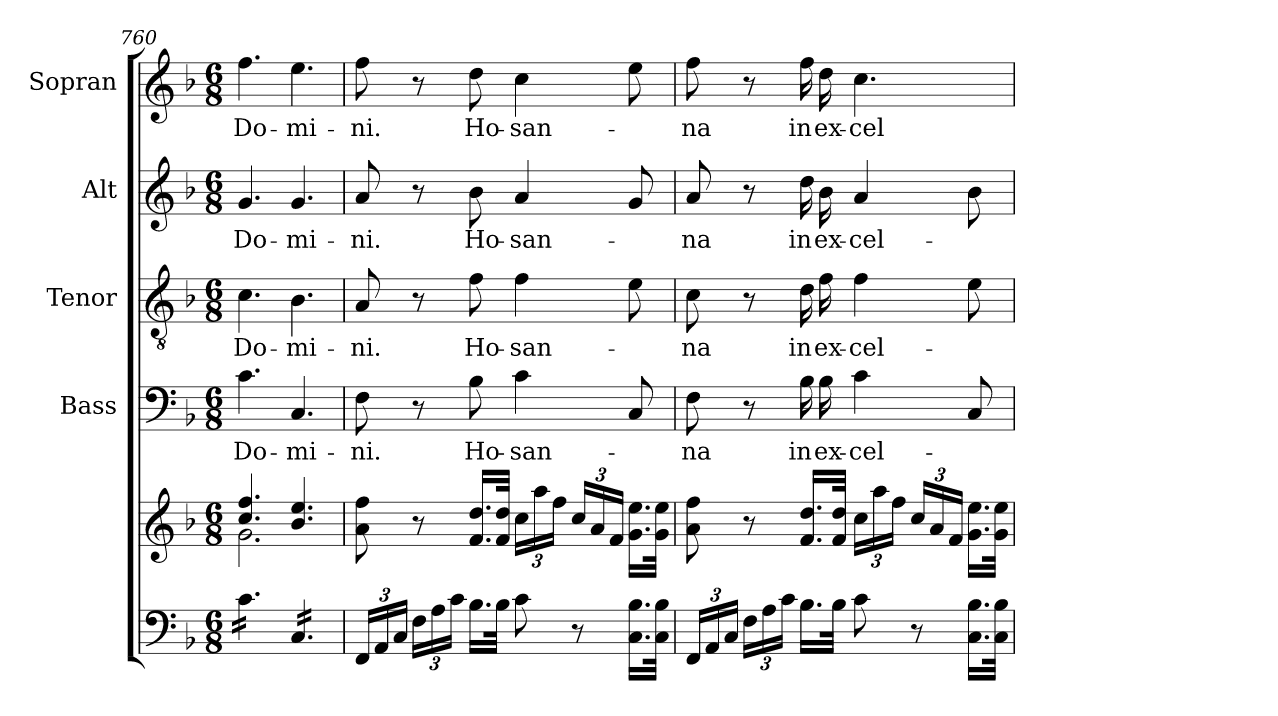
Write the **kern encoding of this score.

**kern	**kern	**kern	**text	**kern	**text	**kern	**text	**kern	**text
*part5	*part5	*part4	*part4	*part3	*part3	*part2	*part2	*part1	*part1
*staff6	*staff5	*staff4	*staff4	*staff3	*staff3	*staff2	*staff2	*staff1	*staff1
*	*	*I"Bass	*	*I"Tenor	*	*I"Alt	*	*I"Sopran	*
*	*	*I'B.	*	*I'T.	*	*I'A.	*	*I'S.	*
*clefF4	*clefG2	*clefF4	*	*clefGv2	*	*clefG2	*	*clefG2	*
*k[b-]	*k[b-]	*k[b-]	*	*k[b-]	*	*k[b-]	*	*k[b-]	*
*F:	*F:	*F:	*	*F:	*	*F:	*	*F:	*
*M6/8	*M6/8	*M6/8	*	*M6/8	*	*M6/8	*	*M6/8	*
=760	=760	=760	=760	=760	=760	=760	=760	=760	=760
*	*^	*	*	*	*	*	*	*	*
!	!	!	!	!LO:LY:b	!	!LO:LY:b	!	!LO:LY:b	!	!LO:LY:b
*tremolo	*	*	*	*	*	*	*	*	*	*
16c\LL	4.cc/ 4.ff/	2.g\	4.c\	Do-	4.c\	Do-	4.g/	Do-	4.ff\	Do-
16c\	.	.	.	.	.	.	.	.	.	.
16c\	.	.	.	.	.	.	.	.	.	.
16c\	.	.	.	.	.	.	.	.	.	.
16c\	.	.	.	.	.	.	.	.	.	.
16c\JJ	.	.	.	.	.	.	.	.	.	.
!	!	!	!	!LO:LY:b	!	!LO:LY:b	!	!LO:LY:b	!	!LO:LY:b
16C/LL	4.b-/ 4.ee/	.	4.C/	-mi-	4.B-\	-mi-	4.g/	-mi-	4.ee\	-mi-
16C/	.	.	.	.	.	.	.	.	.	.
16C/	.	.	.	.	.	.	.	.	.	.
16C/	.	.	.	.	.	.	.	.	.	.
16C/	.	.	.	.	.	.	.	.	.	.
16C/JJ	.	.	.	.	.	.	.	.	.	.
*Xtremolo	*	*	*	*	*	*	*	*	*	*
*	*v	*v	*	*	*	*	*	*	*	*
=761	=761	=761	=761	=761	=761	=761	=761	=761	=761
!	!	!	!LO:LY:b	!	!LO:LY:b	!	!LO:LY:b	!	!LO:LY:b
24FF/LL	8a\ 8ff\	8F\	-ni.	8A/	-ni.	8a/	-ni.	8ff\	-ni.
24AA/	.	.	.	.	.	.	.	.	.
24C/JJ	.	.	.	.	.	.	.	.	.
24F\LL	8r	8r	.	8r	.	8r	.	8r	.
24A\	.	.	.	.	.	.	.	.	.
24c\JJ	.	.	.	.	.	.	.	.	.
!	!	!	!LO:LY:b	!	!LO:LY:b	!	!LO:LY:b	!	!LO:LY:b
16.B-\LL	16.f/ 16.dd/LL	8B-\	Ho-	8f\	Ho-	8b-\	Ho-	8dd\	Ho-
32B-\JJk	32f/ 32dd/JJk	.	.	.	.	.	.	.	.
!	!	!	!LO:LY:b	!	!LO:LY:b	!	!LO:LY:b	!	!LO:LY:b
8c\	24cc\LL	4c\	-san-	4f\	-san-	4a/	-san-	4cc\	-san-
.	24aa\	.	.	.	.	.	.	.	.
.	24ff\JJ	.	.	.	.	.	.	.	.
8r	24cc/LL	.	.	.	.	.	.	.	.
.	24a/	.	.	.	.	.	.	.	.
.	24f/JJ	.	.	.	.	.	.	.	.
16.C\ 16.B-\LL	16.g\ 16.ee\LL	8C/	.	8e\	.	8g/	.	8ee\	.
32C\ 32B-\JJk	32g\ 32ee\JJk	.	.	.	.	.	.	.	.
!!LO:PB:g=z
=762	=762	=762	=762	=762	=762	=762	=762	=762	=762
!	!	!	!LO:LY:b	!	!LO:LY:b	!	!LO:LY:b	!	!LO:LY:b
24FF/LL	8a\ 8ff\	8F\	-na	8c\	-na	8a/	-na	8ff\	-na
24AA/	.	.	.	.	.	.	.	.	.
24C/JJ	.	.	.	.	.	.	.	.	.
24F\LL	8r	8r	.	8r	.	8r	.	8r	.
24A\	.	.	.	.	.	.	.	.	.
24c\JJ	.	.	.	.	.	.	.	.	.
!	!	!	!LO:LY:b	!	!LO:LY:b	!	!LO:LY:b	!	!LO:LY:b
16.B-\LL	16.f/ 16.dd/LL	16B-\	in	16d\	in	16dd\	in	16ff\	in
!	!	!	!LO:LY:b	!	!LO:LY:b	!	!LO:LY:b	!	!LO:LY:b
.	.	16B-\	ex-	16f\	ex-	16b-\	ex-	16dd\	ex-
32B-\JJk	32f/ 32dd/JJk	.	.	.	.	.	.	.	.
!	!	!	!LO:LY:b	!	!LO:LY:b	!	!LO:LY:b	!	!LO:LY:b
8c\	24cc\LL	4c\	-cel-	4f\	-cel-	4a/	-cel-	4.cc\	-cel-
.	24aa\	.	.	.	.	.	.	.	.
.	24ff\JJ	.	.	.	.	.	.	.	.
8r	24cc/LL	.	.	.	.	.	.	.	.
.	24a/	.	.	.	.	.	.	.	.
.	24f/JJ	.	.	.	.	.	.	.	.
16.C\ 16.B-\LL	16.g\ 16.ee\LL	8C/	.	8e\	.	8b-\	.	.	.
32C\ 32B-\JJk	32g\ 32ee\JJk	.	.	.	.	.	.	.	.
=	=	=	=	=	=	=	=	=	=
*-	*-	*-	*-	*-	*-	*-	*-	*-	*-
